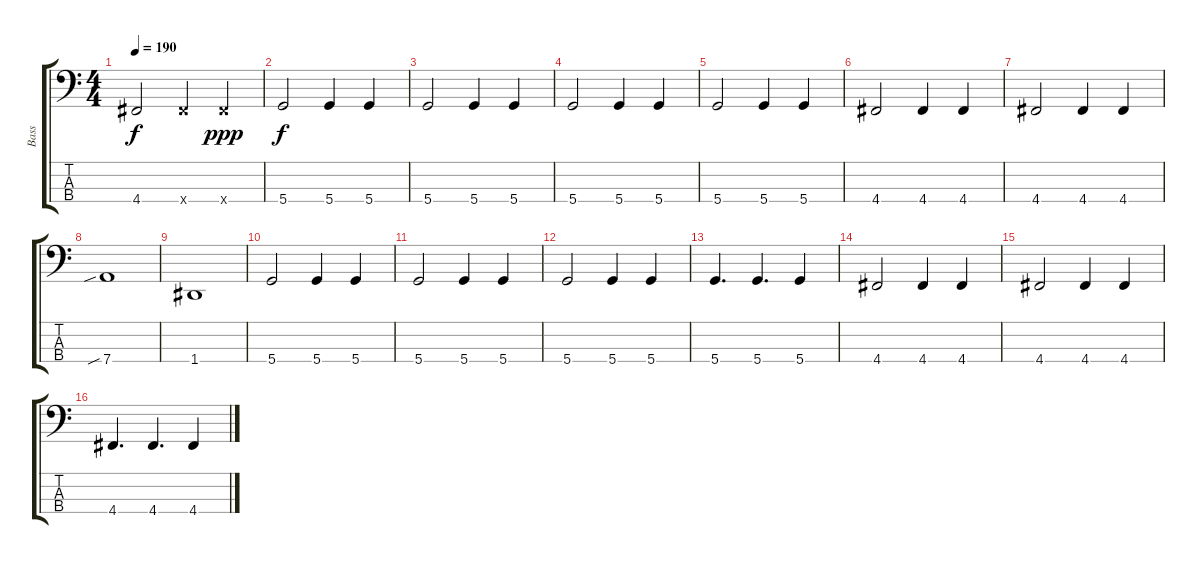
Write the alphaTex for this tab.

\track ("Bass" "Bass") {instrument electricbassfinger}
\staff {score tabs}
\tuning (G2 D2 A1 D1) {hide}
\ts (4 4)
\tempo 190
\clef f4
\ks c
4.4.2{dy f} 4.4{x}.4 4.4{x}.4{dy ppp} |
5.4.2{dy f} 5.4.4 5.4.4 |
5.4.2 5.4.4 5.4.4 |
5.4.2 5.4.4 5.4.4 |
5.4.2 5.4.4 5.4.4 |
4.4.2 4.4.4 4.4.4 |
4.4.2 4.4.4 4.4.4 |
7.4{sib}.1 |
1.4.1 |
5.4.2 5.4.4 5.4.4 |
5.4.2 5.4.4 5.4.4 |
5.4.2 5.4.4 5.4.4 |
5.4.4{d} 5.4.4{d} 5.4.4 |
4.4.2 4.4.4 4.4.4 |
4.4.2 4.4.4 4.4.4 |
4.4.4{d} 4.4.4{d} 4.4.4
